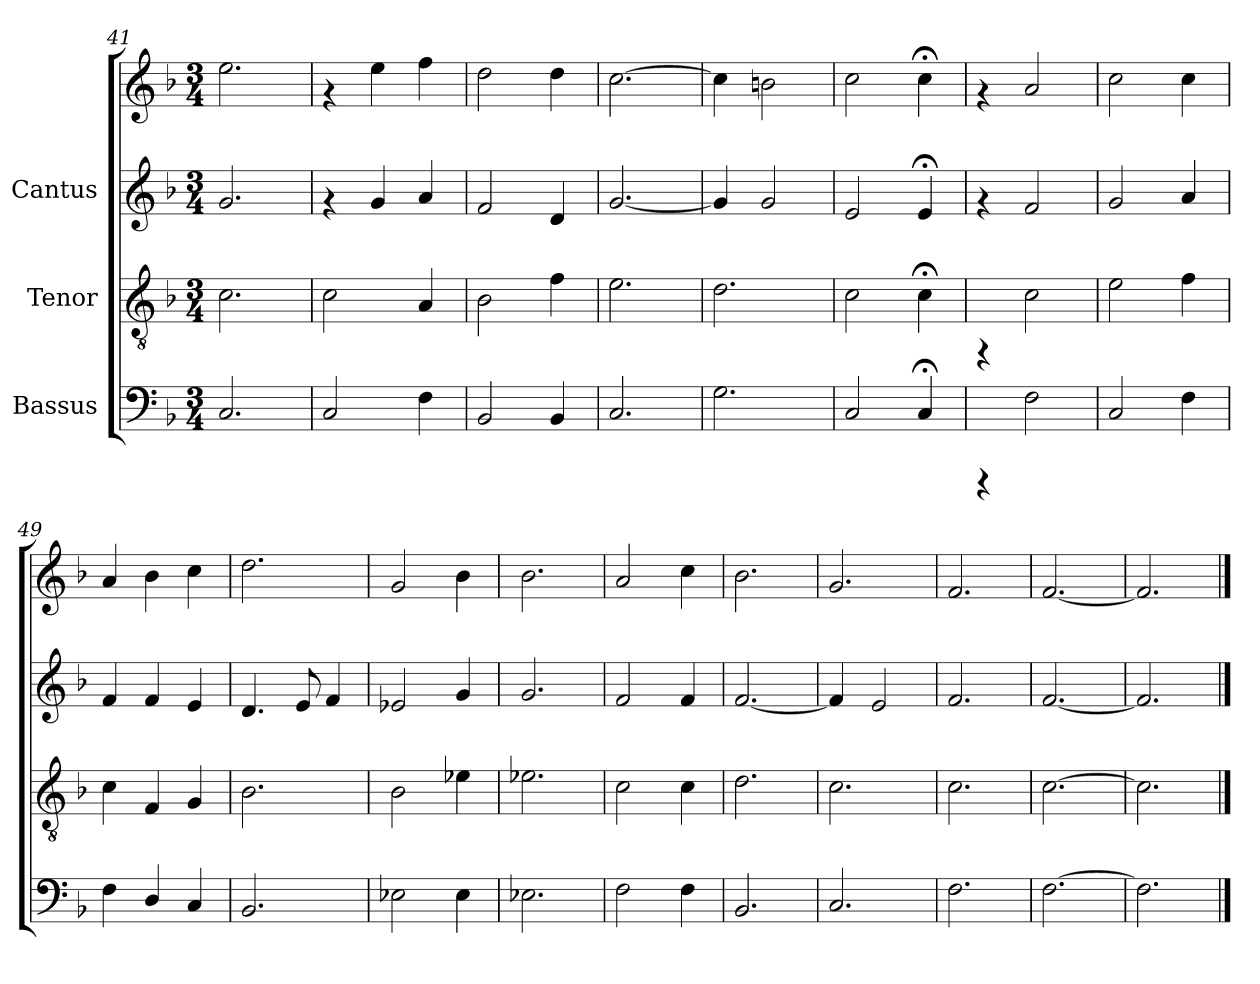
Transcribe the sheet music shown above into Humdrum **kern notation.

**kern	**kern	**kern	**kern
*part3	*part2	*part1	*part1
*staff4	*staff3	*staff2	*staff1
*I"Bassus	*I"Tenor	*I"Cantus	*
*clefF4	*clefGv2	*clefG2	*clefG2
*k[b-]	*k[b-]	*k[b-]	*k[b-]
*F:	*F:	*F:	*F:
*M3/4	*M3/4	*M3/4	*M3/4
=41	=41	=41	=41
2.C/	2.c\	2.g/	2.ee\
=42	=42	=42	=42
2C/	2c\	4rf	4rf
.	.	4g/	4ee\
4F\	4A/	4a/	4ff\
=43	=43	=43	=43
2BB-/	2B-\	2f/	2dd\
4BB-/	4f\	4d/	4dd\
=44	=44	=44	=44
2.C/	2.e\	[<2.g/	[>2.cc\
!!LO:LB:g=z
=45	=45	=45	=45
2.G\	2.d\	4g/]	4cc\]
.	.	2g/	2bn\
=46	=46	=46	=46
2C/	2c\	2e/	2cc\
4C;</	4c;<\	4e;</	4cc;<\
=47	=47	=47	=47
4rCCC	4rFF	4rf	4rf
2F\	2c\	2f/	2a/
=48	=48	=48	=48
2C/	2e\	2g/	2cc\
4F\	4f\	4a/	4cc\
=49	=49	=49	=49
4F\	4c\	4f/	4a/
4D/	4F/	4f/	4b-\
4C/	4G/	4e/	4cc\
=50	=50	=50	=50
2.BB-/	2.B-\	4.d/	2.dd\
.	.	8e/	.
.	.	4f/	.
=51	=51	=51	=51
2E-X\	2B-\	2e-X/	2g/
4E-\	4e-X\	4g/	4b-\
=52	=52	=52	=52
2.E-X\	2.e-X\	2.g/	2.b-\
!!LO:LB:g=z
=53	=53	=53	=53
2F\	2c\	2f/	2a/
4F\	4c\	4f/	4cc\
=54	=54	=54	=54
2.BB-/	2.d\	[<2.f/	2.b-\
=55	=55	=55	=55
2.C/	2.c\	4f/]	2.g/
.	.	2e/	.
=56	=56	=56	=56
2.F\	2.c\	2.f/	2.f/
=57	=57	=57	=57
[>2.F\	[>2.c\	[<2.f/	[<2.f/
=58	=58	=58	=58
2.F\]	2.c\]	2.f/]	2.f/]
==	==	==	==
*-	*-	*-	*-
